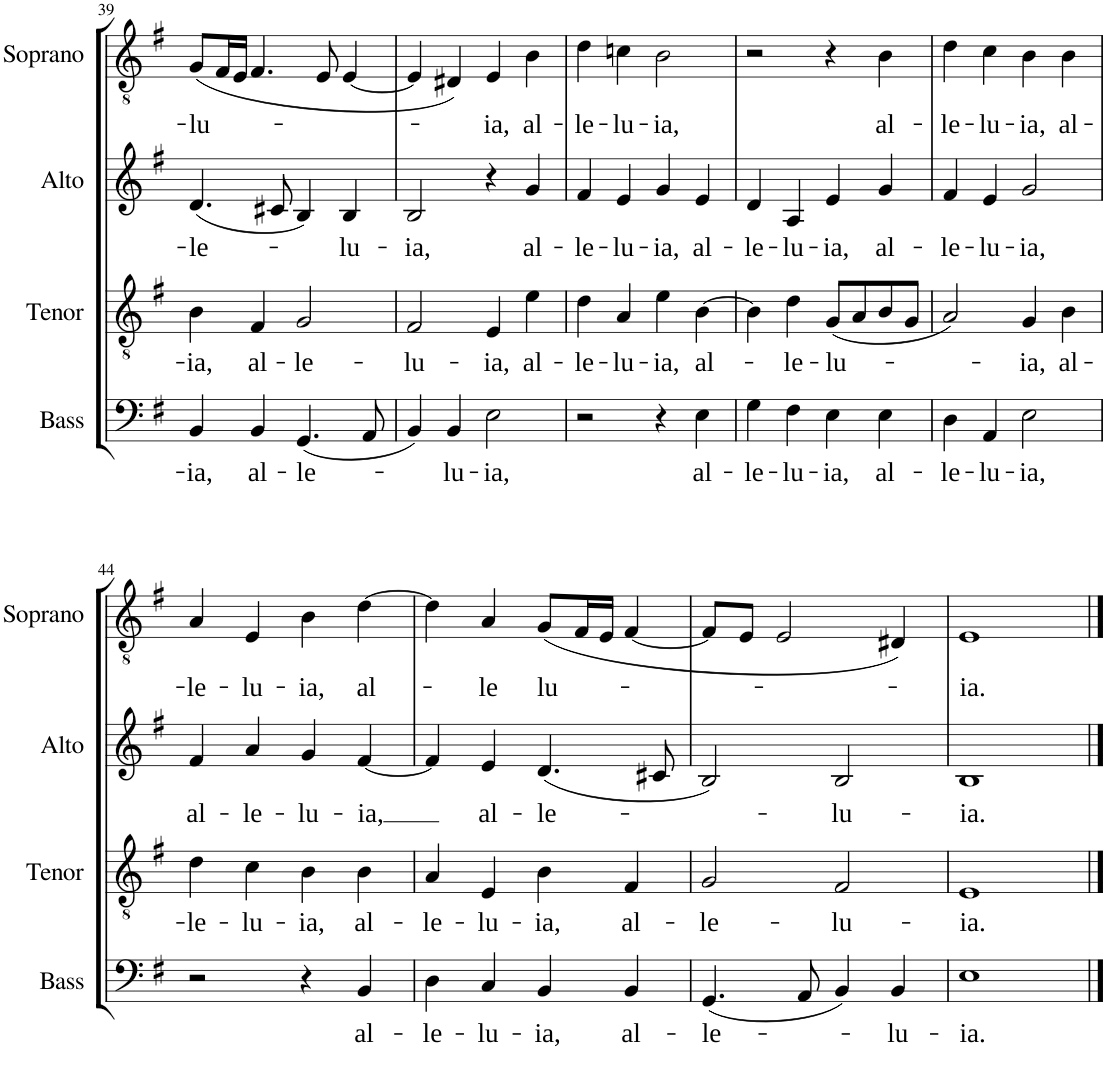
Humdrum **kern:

**kern	**text	**kern	**text	**kern	**text	**kern	**text
*part4	*part4	*part3	*part3	*part2	*part2	*part1	*part1
*staff4	*staff4	*staff3	*staff3	*staff2	*staff2	*staff1	*staff1
*I"Bass	*	*I"Tenor	*	*I"Alto	*	*I"Soprano	*
*I'Bass	*	*I'Tenor	*	*I'Alto	*	*I'Soprano	*
!!LO:PB:g=z
*clefF4	*	*clefGv2	*	*clefG2	*	*clefGv2	*
*	*	*Trd7c12	*	*	*	*	*
*k[f#]	*	*k[f#]	*	*k[f#]	*	*k[f#]	*
*G:	*	*G:	*	*G:	*	*G:	*
*M4/4	*	*M4/4	*	*M4/4	*	*M4/4	*
*met(c)	*	*met(c)	*	*met(c)	*	*met(c)	*
=39	=39	=39	=39	=39	=39	=39	=39
!	!LO:LY:b	!	!LO:LY:b	!	!LO:LY:b	!	!LO:LY:b
4BB/	-ia,	4B\	-ia,	(4.d/	-le-	(8G/L	-lu-
.	.	.	.	.	.	16F#/L	.
.	.	.	.	.	.	16E/JJ	.
!	!LO:LY:b	!	!LO:LY:b	!	!	!	!
4BB/	al-	4F#/	al-	.	.	4.F#/	.
.	.	.	.	8c#X/	.	.	.
!	!LO:LY:b	!	!LO:LY:b	!	!	!	!
(4.GG/	-le-	2G/	-le-	4B/)	.	.	.
.	.	.	.	.	.	8E/	.
!	!	!	!	!	!LO:LY:b	!	!
.	.	.	.	4B/	-lu-	[4E/	.
8AA/	.	.	.	.	.	.	.
=40	=40	=40	=40	=40	=40	=40	=40
!	!	!	!LO:LY:b	!	!LO:LY:b	!	!
4BB/)	.	2F#/	-lu-	2B/	-ia,	4E/]	.
!	!LO:LY:b	!	!	!	!	!	!
4BB/	-lu-	.	.	.	.	4D#X/)	.
!	!LO:LY:b	!	!LO:LY:b	!	!	!	!LO:LY:b
2E\	-ia,	4E/	-ia,	4r	.	4E/	-ia,
!	!	!	!LO:LY:b	!	!LO:LY:b	!	!LO:LY:b
.	.	4e\	al-	4g/	al-	4B\	al-
=41	=41	=41	=41	=41	=41	=41	=41
!	!	!	!LO:LY:b	!	!LO:LY:b	!	!LO:LY:b
2r	.	4d\	-le-	4f#/	-le-	4d\	-le-
!	!	!	!LO:LY:b	!	!LO:LY:b	!	!LO:LY:b
.	.	4A/	-lu-	4e/	-lu-	4cn\	-lu-
!	!	!	!LO:LY:b	!	!LO:LY:b	!	!LO:LY:b
4r	.	4e\	-ia,	4g/	-ia,	2B\	-ia,
!	!LO:LY:b	!	!LO:LY:b	!	!LO:LY:b	!	!
4E\	al-	[4B\	al-	4e/	al-	.	.
=42	=42	=42	=42	=42	=42	=42	=42
!	!LO:LY:b	!	!	!	!LO:LY:b	!	!
4G\	-le-	4B\]	.	4d/	-le-	2r	.
!	!LO:LY:b	!	!LO:LY:b	!	!LO:LY:b	!	!
4F#\	-lu-	4d\	-le-	4A/	-lu-	.	.
!	!LO:LY:b	!	!LO:LY:b	!	!LO:LY:b	!	!
4E\	-ia,	(8G/L	-lu-	4e/	-ia,	4r	.
.	.	8A/	.	.	.	.	.
!	!LO:LY:b	!	!	!	!LO:LY:b	!	!LO:LY:b
4E\	al-	8B/	.	4g/	al-	4B\	al-
.	.	8G/J	.	.	.	.	.
=43	=43	=43	=43	=43	=43	=43	=43
!	!LO:LY:b	!	!	!	!LO:LY:b	!	!LO:LY:b
4D\	-le-	2A/)	.	4f#/	-le-	4d\	-le-
!	!LO:LY:b	!	!	!	!LO:LY:b	!	!LO:LY:b
4AA/	-lu-	.	.	4e/	-lu-	4c\	-lu-
!	!LO:LY:b	!	!LO:LY:b	!	!LO:LY:b	!	!LO:LY:b
2E\	-ia,	4G/	-ia,	2g/	-ia,	4B\	-ia,
!	!	!	!LO:LY:b	!	!	!	!LO:LY:b
.	.	4B\	al-	.	.	4B\	al-
!!LO:LB:g=z
=44	=44	=44	=44	=44	=44	=44	=44
!	!	!	!LO:LY:b	!	!LO:LY:b	!	!LO:LY:b
2r	.	4d\	-le-	4f#/	al-	4A/	-le-
!	!	!	!LO:LY:b	!	!LO:LY:b	!	!LO:LY:b
.	.	4c\	-lu-	4a/	-le-	4E/	-lu-
!	!	!	!LO:LY:b	!	!LO:LY:b	!	!LO:LY:b
4r	.	4B\	-ia,	4g/	-lu-	4B\	-ia,
!	!LO:LY:b	!	!LO:LY:b	!	!LO:LY:b	!	!LO:LY:b
4BB/	al-	4B\	al-	[4f#/	-ia,	[4d\	al-
=45	=45	=45	=45	=45	=45	=45	=45
!	!LO:LY:b	!	!LO:LY:b	!	!	!	!
4D\	-le-	4A/	-le-	4f#/]	.	4d\]	.
!	!LO:LY:b	!	!LO:LY:b	!	!LO:LY:b	!	!LO:LY:b
4C/	-lu-	4E/	-lu-	4e/	al-	4A/	-le
!	!LO:LY:b	!	!LO:LY:b	!	!LO:LY:b	!	!LO:LY:b
4BB/	-ia,	4B\	-ia,	(4.d/	-le-	(8G/L	lu-
.	.	.	.	.	.	16F#/L	.
.	.	.	.	.	.	16E/JJ	.
!	!LO:LY:b	!	!LO:LY:b	!	!	!	!
4BB/	al-	4F#/	al-	.	.	[4F#/	.
.	.	.	.	8c#X/	.	.	.
=46	=46	=46	=46	=46	=46	=46	=46
!	!LO:LY:b	!	!LO:LY:b	!	!	!	!
(4.GG/	-le-	2G/	-le-	2B/)	.	8F#/L]	.
.	.	.	.	.	.	8E/J	.
.	.	.	.	.	.	2E/	.
8AA/	.	.	.	.	.	.	.
!	!	!	!LO:LY:b	!	!LO:LY:b	!	!
4BB/)	.	2F#/	-lu-	2B/	-lu-	.	.
!	!LO:LY:b	!	!	!	!	!	!
4BB/	-lu-	.	.	.	.	4D#X/)	.
=47	=47	=47	=47	=47	=47	=47	=47
!	!LO:LY:b	!	!LO:LY:b	!	!LO:LY:b	!	!LO:LY:b
1E	-ia.	1E	-ia.	1B	-ia.	1E	-ia.
==	==	==	==	==	==	==	==
*-	*-	*-	*-	*-	*-	*-	*-
